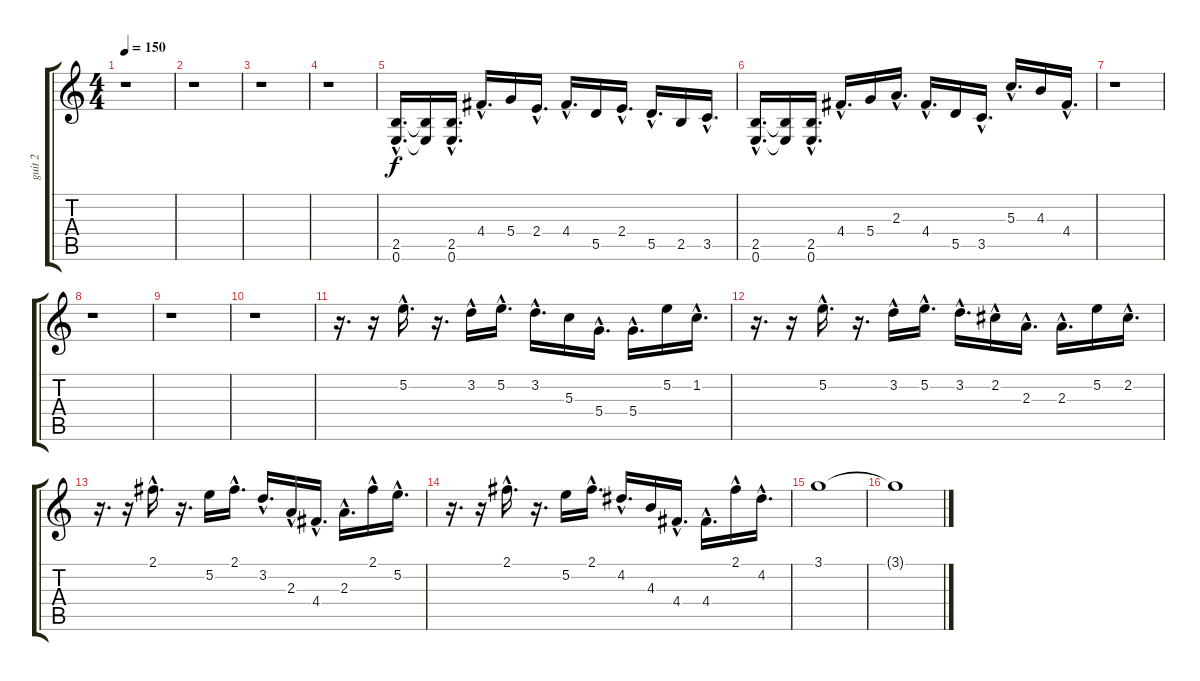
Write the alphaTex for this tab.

\track ("guit 2" "guit 2") {instrument distortionguitar}
\staff {score tabs}
\tuning (E4 B3 G3 D3 A2 E2) {hide}
\ts (4 4)
\tempo 150
\clef g2
\ks c
r.1{dy f} |
r.1 |
r.1 |
r.1 |
(2.5{hac} 0.6{hac}).16{d} (2.5{t} 0.6{t}).16 (2.5{hac} 0.6{hac}).16{d} 4.4{hac}.16{d} 5.4.16 2.4{hac}.16{d} 4.4{hac}.16{d} 5.5.16 2.4{hac}.16{d} 5.5{hac}.16{d} 2.5.16 3.5{hac}.16{d} |
(2.5{hac} 0.6{hac}).16{d} (2.5{t} 0.6{t}).16 (2.5{hac} 0.6{hac}).16{d} 4.4{hac}.16{d} 5.4.16 2.3{hac}.16{d} 4.4{hac}.16{d} 5.5.16 3.5{hac}.16{d} 5.3{hac}.16{d} 4.3.16 4.4{hac}.16{d} |
r.1 |
r.1 |
r.1 |
r.1 |
r.16{d} r.16 5.2{hac}.16{d} r.16{d} 3.2{hac}.16 5.2{hac}.16{d} 3.2{hac}.16{d} 5.3.16 5.4{hac}.16{d} 5.4{hac}.16{d} 5.2.16 1.2{hac}.16{d} |
r.16{d} r.16 5.2{hac}.16{d} r.16{d} 3.2{hac}.16 5.2{hac}.16{d} 3.2{hac}.16{d} 2.2{hac}.16 2.3{hac}.16{d} 2.3{hac}.16{d} 5.2.16 2.2{hac}.16{d} |
r.16{d} r.16 2.1{hac}.16{d} r.16{d} 5.2.16 2.1{hac}.16{d} 3.2{hac}.16{d} 2.3{hac}.16 4.4{hac}.16{d} 2.3{hac}.16{d} 2.1{hac}.16 5.2{hac}.16{d} |
r.16{d} r.16 2.1{hac}.16{d} r.16{d} 5.2.16 2.1{hac}.16{d} 4.2{hac}.16{d} 4.3.16 4.4{hac}.16{d} 4.4{hac}.16{d} 2.1{hac}.16 4.2{hac}.16{d} |
3.1.1 |
3.1{t}.1
